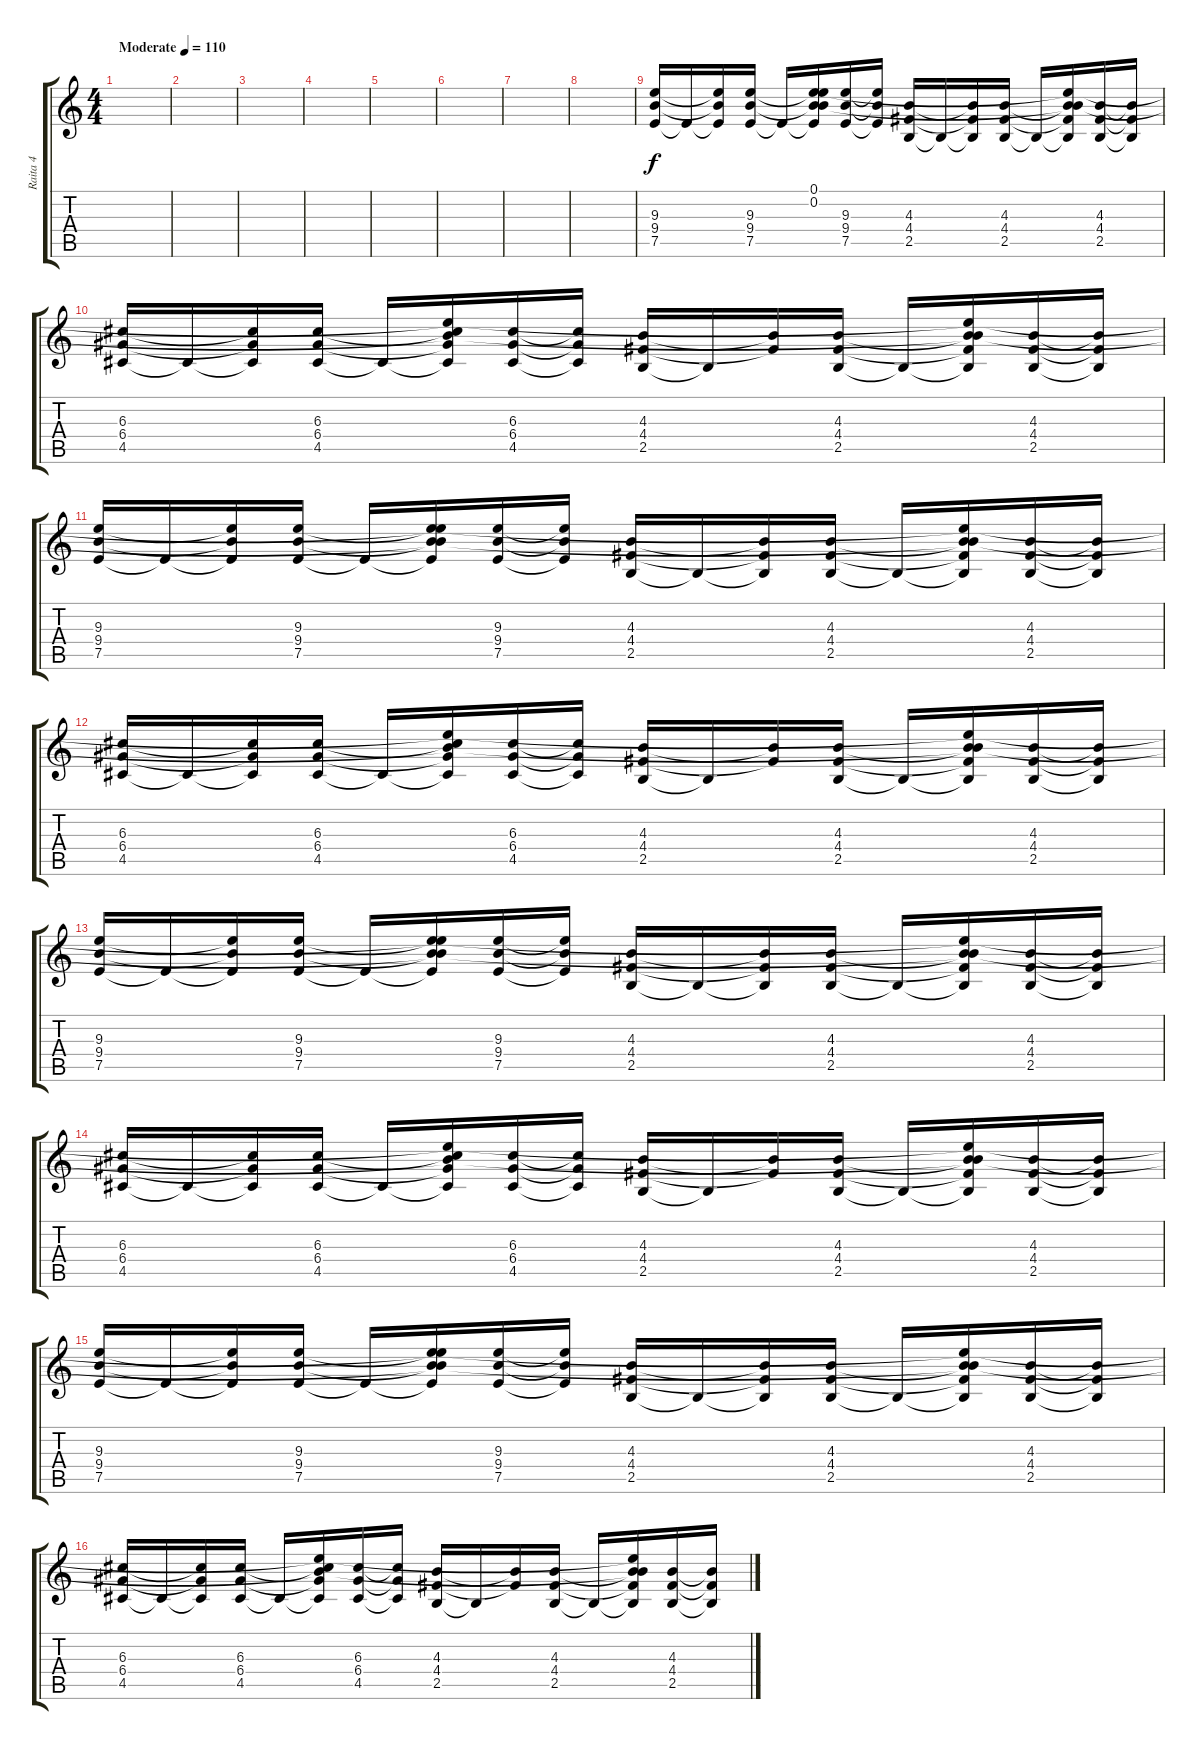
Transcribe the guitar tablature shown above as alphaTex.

\track ("Raita 4" "Raita 4") {instrument distortionguitar}
\staff {score tabs}
\tuning (E4 B3 G3 D3 A2 E2) {hide}
\ts (4 4)
\tempo (110 "Moderate")
\clef g2
\ks c
|
|
|
|
|
|
|
|
(9.3 9.4 7.5).16 7.5{t}.16 (9.3{t} 9.4{t} 7.5{t}).16 (9.3 9.4 7.5).16 7.5{t}.16 (0.1 0.2 9.3{t} 9.4{t} 7.5{t}).16 (9.3 9.4 7.5).16 (9.3{t} 9.4{t} 7.5{t}).16 (4.3 4.4 2.5).16 2.5{t}.16 (4.3{t} 4.4{t} 2.5{t}).16 (4.3 4.4 2.5).16 2.5{t}.16 (0.1{t} 0.2{t} 4.3{t} 4.4{t} 2.5{t}).16 (4.3 4.4 2.5).16 (4.3{t} 4.4{t} 2.5{t}).16 |
(6.3 6.4 4.5).16 4.5{t}.16 (6.3{t} 6.4{t} 4.5{t}).16 (6.3 6.4 4.5).16 4.5{t}.16 (0.1{t} 0.2{t} 6.3{t} 6.4{t} 4.5{t}).16 (6.3 6.4 4.5).16 (6.3{t} 6.4{t} 4.5{t}).16 (4.3 4.4 2.5).16 2.5{t}.16 (4.3{t} 4.4{t}).16 (4.3 4.4 2.5).16 2.5{t}.16 (0.1{t} 0.2{t} 4.3{t} 4.4{t} 2.5{t}).16 (4.3 4.4 2.5).16 (4.3{t} 4.4{t} 2.5{t}).16 |
(9.3 9.4 7.5).16 7.5{t}.16 (9.3{t} 9.4{t} 7.5{t}).16 (9.3 9.4 7.5).16 7.5{t}.16 (0.1{t} 0.2{t} 9.3{t} 9.4{t} 7.5{t}).16 (9.3 9.4 7.5).16 (9.3{t} 9.4{t} 7.5{t}).16 (4.3 4.4 2.5).16 2.5{t}.16 (4.3{t} 4.4{t} 2.5{t}).16 (4.3 4.4 2.5).16 2.5{t}.16 (0.1{t} 0.2{t} 4.3{t} 4.4{t} 2.5{t}).16 (4.3 4.4 2.5).16 (4.3{t} 4.4{t} 2.5{t}).16 |
(6.3 6.4 4.5).16 4.5{t}.16 (6.3{t} 6.4{t} 4.5{t}).16 (6.3 6.4 4.5).16 4.5{t}.16 (0.1{t} 0.2{t} 6.3{t} 6.4{t} 4.5{t}).16 (6.3 6.4 4.5).16 (6.3{t} 6.4{t} 4.5{t}).16 (4.3 4.4 2.5).16 2.5{t}.16 (4.3{t} 4.4{t}).16 (4.3 4.4 2.5).16 2.5{t}.16 (0.1{t} 0.2{t} 4.3{t} 4.4{t} 2.5{t}).16 (4.3 4.4 2.5).16 (4.3{t} 4.4{t} 2.5{t}).16 |
(9.3 9.4 7.5).16 7.5{t}.16 (9.3{t} 9.4{t} 7.5{t}).16 (9.3 9.4 7.5).16 7.5{t}.16 (0.1{t} 0.2{t} 9.3{t} 9.4{t} 7.5{t}).16 (9.3 9.4 7.5).16 (9.3{t} 9.4{t} 7.5{t}).16 (4.3 4.4 2.5).16 2.5{t}.16 (4.3{t} 4.4{t} 2.5{t}).16 (4.3 4.4 2.5).16 2.5{t}.16 (0.1{t} 0.2{t} 4.3{t} 4.4{t} 2.5{t}).16 (4.3 4.4 2.5).16 (4.3{t} 4.4{t} 2.5{t}).16 |
(6.3 6.4 4.5).16 4.5{t}.16 (6.3{t} 6.4{t} 4.5{t}).16 (6.3 6.4 4.5).16 4.5{t}.16 (0.1{t} 0.2{t} 6.3{t} 6.4{t} 4.5{t}).16 (6.3 6.4 4.5).16 (6.3{t} 6.4{t} 4.5{t}).16 (4.3 4.4 2.5).16 2.5{t}.16 (4.3{t} 4.4{t}).16 (4.3 4.4 2.5).16 2.5{t}.16 (0.1{t} 0.2{t} 4.3{t} 4.4{t} 2.5{t}).16 (4.3 4.4 2.5).16 (4.3{t} 4.4{t} 2.5{t}).16 |
(9.3 9.4 7.5).16 7.5{t}.16 (9.3{t} 9.4{t} 7.5{t}).16 (9.3 9.4 7.5).16 7.5{t}.16 (0.1{t} 0.2{t} 9.3{t} 9.4{t} 7.5{t}).16 (9.3 9.4 7.5).16 (9.3{t} 9.4{t} 7.5{t}).16 (4.3 4.4 2.5).16 2.5{t}.16 (4.3{t} 4.4{t} 2.5{t}).16 (4.3 4.4 2.5).16 2.5{t}.16 (0.1{t} 0.2{t} 4.3{t} 4.4{t} 2.5{t}).16 (4.3 4.4 2.5).16 (4.3{t} 4.4{t} 2.5{t}).16 |
(6.3 6.4 4.5).16 4.5{t}.16 (6.3{t} 6.4{t} 4.5{t}).16 (6.3 6.4 4.5).16 4.5{t}.16 (0.1{t} 0.2{t} 6.3{t} 6.4{t} 4.5{t}).16 (6.3 6.4 4.5).16 (6.3{t} 6.4{t} 4.5{t}).16 (4.3 4.4 2.5).16 2.5{t}.16 (4.3{t} 4.4{t}).16 (4.3 4.4 2.5).16 2.5{t}.16 (0.1{t} 0.2{t} 4.3{t} 4.4{t} 2.5{t}).16 (4.3 4.4 2.5).16 (4.3{t} 4.4{t} 2.5{t}).16
